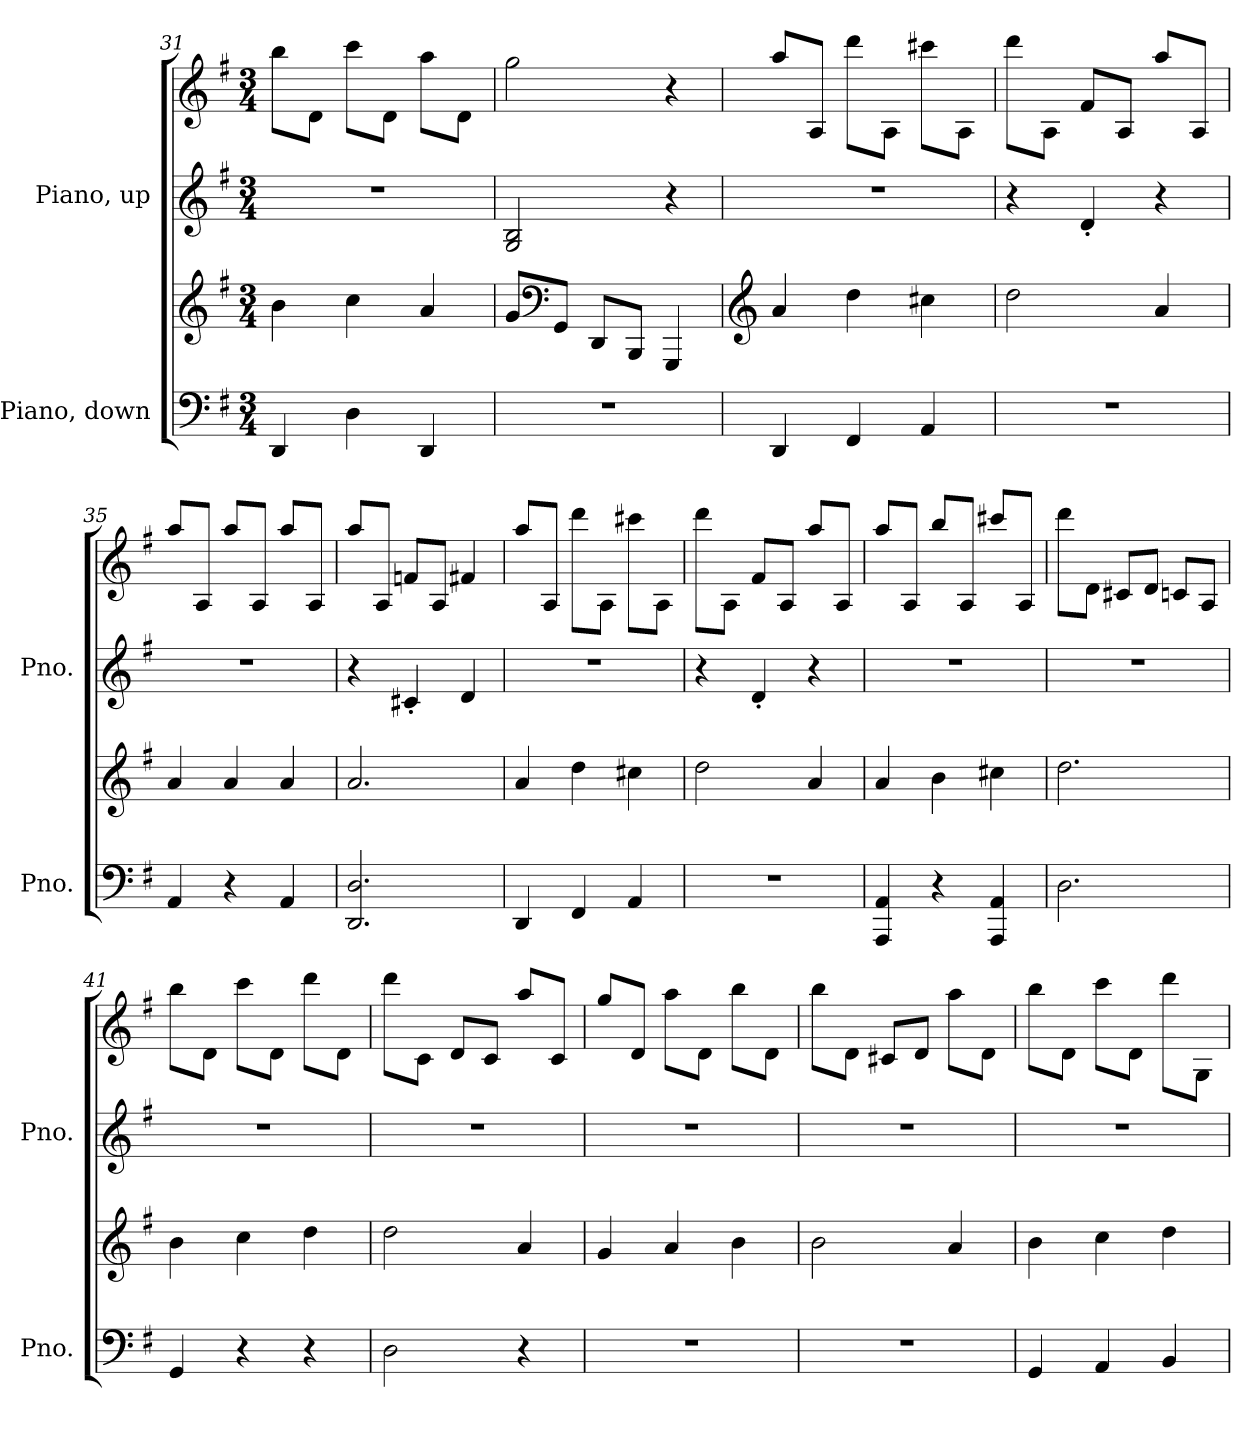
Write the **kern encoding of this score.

**kern	**kern	**kern	**kern
*part2	*part2	*part1	*part1
*staff4	*staff3	*staff2	*staff1
*I"Piano, down	*	*I"Piano, up	*
*I'Pno.	*	*I'Pno.	*
*clefF4	*clefG2	*clefG2	*clefG2
*k[f#]	*k[f#]	*k[f#]	*k[f#]
*M3/4	*M3/4	*M3/4	*M3/4
=31	=31	=31	=31
4DD/	4b\	2.r	8bb\L
.	.	.	8d\J
4D\	4cc\	.	8ccc\L
.	.	.	8d\J
4DD/	4a/	.	8aa\L
.	.	.	8d\J
=32	=32	=32	=32
2.r	8g/L	2G/ 2B/	2gg\
*	*clefF4	*	*
.	8GG/J	.	.
.	8DD/L	.	.
.	8BBB/J	.	.
.	4GGG/	4r	4r
=33	=33	=33	=33
*	*clefG2	*	*
4DD/	4a/	2.r	8aa/L
.	.	.	8A/J
4FF#/	4dd\	.	8ddd\L
.	.	.	8A\J
4AA/	4cc#X\	.	8ccc#X\L
.	.	.	8A\J
!!LO:LB:g=z
=34	=34	=34	=34
2.r	2dd\	4r	8ddd\L
.	.	.	8A\J
.	.	4d'/	8f#/L
.	.	.	8A/J
.	4a/	4r	8aa/L
.	.	.	8A/J
=35	=35	=35	=35
4AA/	4a/	2.r	8aa/L
.	.	.	8A/J
4r	4a/	.	8aa/L
.	.	.	8A/J
4AA/	4a/	.	8aa/L
.	.	.	8A/J
=36	=36	=36	=36
2.DD/ 2.D/	2.a/	4r	8aa/L
.	.	.	8A/J
.	.	4c#X'/	8fn/L
.	.	.	8A/J
.	.	4d/	4f#X/
=37	=37	=37	=37
4DD/	4a/	2.r	8aa/L
.	.	.	8A/J
4FF#/	4dd\	.	8ddd\L
.	.	.	8A\J
4AA/	4cc#X\	.	8ccc#X\L
.	.	.	8A\J
=38	=38	=38	=38
2.r	2dd\	4r	8ddd\L
.	.	.	8A\J
.	.	4d'/	8f#/L
.	.	.	8A/J
.	4a/	4r	8aa/L
.	.	.	8A/J
!!LO:LB:g=z
=39	=39	=39	=39
4AAA/ 4AA/	4a/	2.r	8aa/L
.	.	.	8A/J
4r	4b\	.	8bb/L
.	.	.	8A/J
4AAA/ 4AA/	4cc#X\	.	8ccc#X/L
.	.	.	8A/J
=40	=40	=40	=40
2.D\	2.dd\	2.r	8ddd\L
.	.	.	8d\J
.	.	.	8c#X/L
.	.	.	8d/J
.	.	.	8cn/L
.	.	.	8A/J
=41	=41	=41	=41
4GG/	4b\	2.r	8bb\L
.	.	.	8d\J
4r	4cc\	.	8ccc\L
.	.	.	8d\J
4r	4dd\	.	8ddd\L
.	.	.	8d\J
=42	=42	=42	=42
2D\	2dd\	2.r	8ddd\L
.	.	.	8c\J
.	.	.	8d/L
.	.	.	8c/J
4r	4a/	.	8aa/L
.	.	.	8c/J
=43	=43	=43	=43
2.r	4g/	2.r	8gg/L
.	.	.	8d/J
.	4a/	.	8aa\L
.	.	.	8d\J
.	4b\	.	8bb\L
.	.	.	8d\J
!!LO:PB:g=z
=44	=44	=44	=44
2.r	2b\	2.r	8bb\L
.	.	.	8d\J
.	.	.	8c#X/L
.	.	.	8d/J
.	4a/	.	8aa\L
.	.	.	8d\J
=45	=45	=45	=45
4GG/	4b\	2.r	8bb\L
.	.	.	8d\J
4AA/	4cc\	.	8ccc\L
.	.	.	8d\J
4BB/	4dd\	.	8ddd\L
.	.	.	8G\J
=	=	=	=
*-	*-	*-	*-
